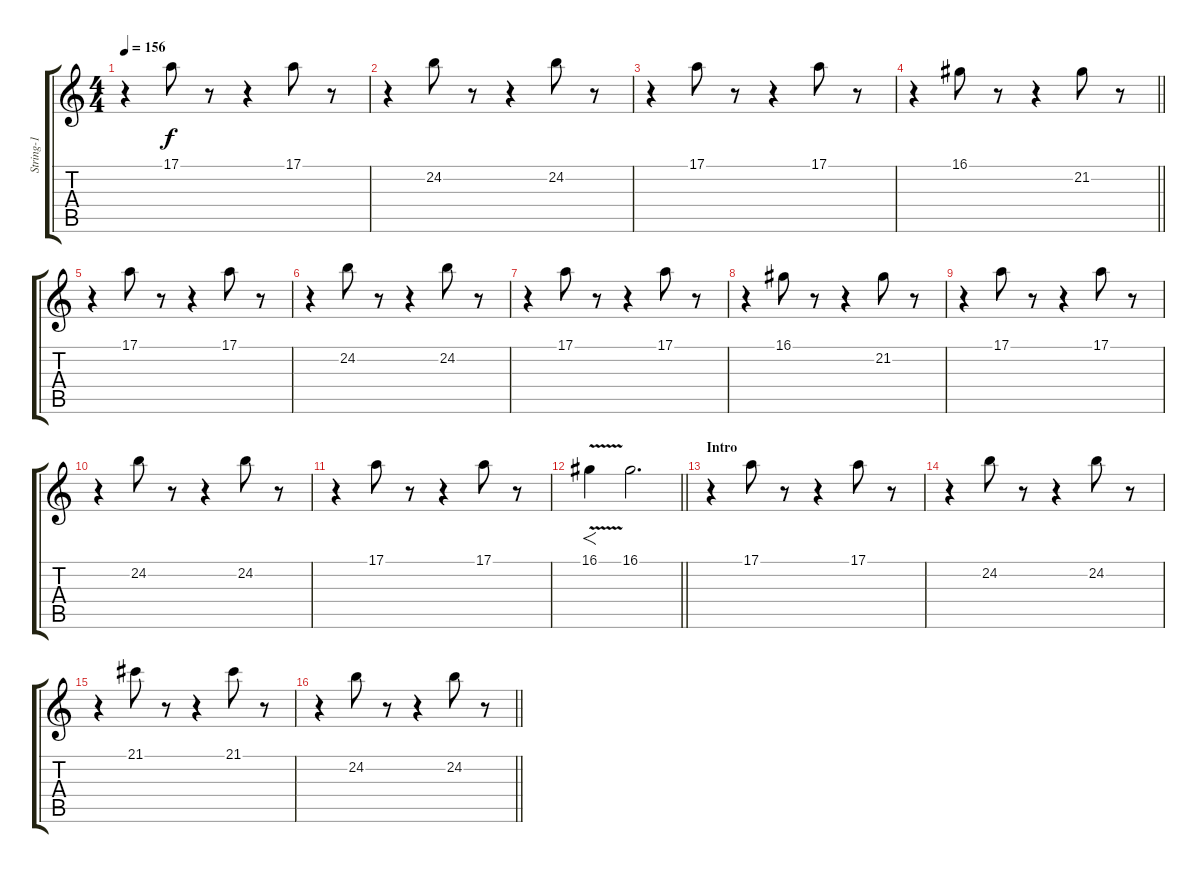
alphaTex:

\track ("String-1" "String-1") {instrument tremolostrings}
\staff {score tabs}
\tuning (E4 B3 G3 D3 A2 E2) {hide}
\ts (4 4)
\tempo 156
\clef g2
\ks c
r.4{dy f} 17.1.8 r.8 r.4 17.1.8 r.8 |
r.4 24.2.8 r.8 r.4 24.2.8 r.8 |
r.4 17.1.8 r.8 r.4 17.1.8 r.8 |
\barLineRight lightlight
r.4 16.1.8 r.8 r.4 21.2.8 r.8 |
r.4 17.1.8 r.8 r.4 17.1.8 r.8 |
r.4 24.2.8 r.8 r.4 24.2.8 r.8 |
r.4 17.1.8 r.8 r.4 17.1.8 r.8 |
r.4 16.1.8 r.8 r.4 21.2.8 r.8 |
r.4 17.1.8 r.8 r.4 17.1.8 r.8 |
r.4 24.2.8 r.8 r.4 24.2.8 r.8 |
r.4 17.1.8 r.8 r.4 17.1.8 r.8 |
\barLineRight lightlight
16.1{v}.4{f} 16.1.2{d} |
\section ("" "Intro")
r.4 17.1.8 r.8 r.4 17.1.8 r.8 |
r.4 24.2.8 r.8 r.4 24.2.8 r.8 |
r.4 21.1.8 r.8 r.4 21.1.8 r.8 |
\barLineRight lightlight
r.4 24.2.8 r.8 r.4 24.2.8 r.8
